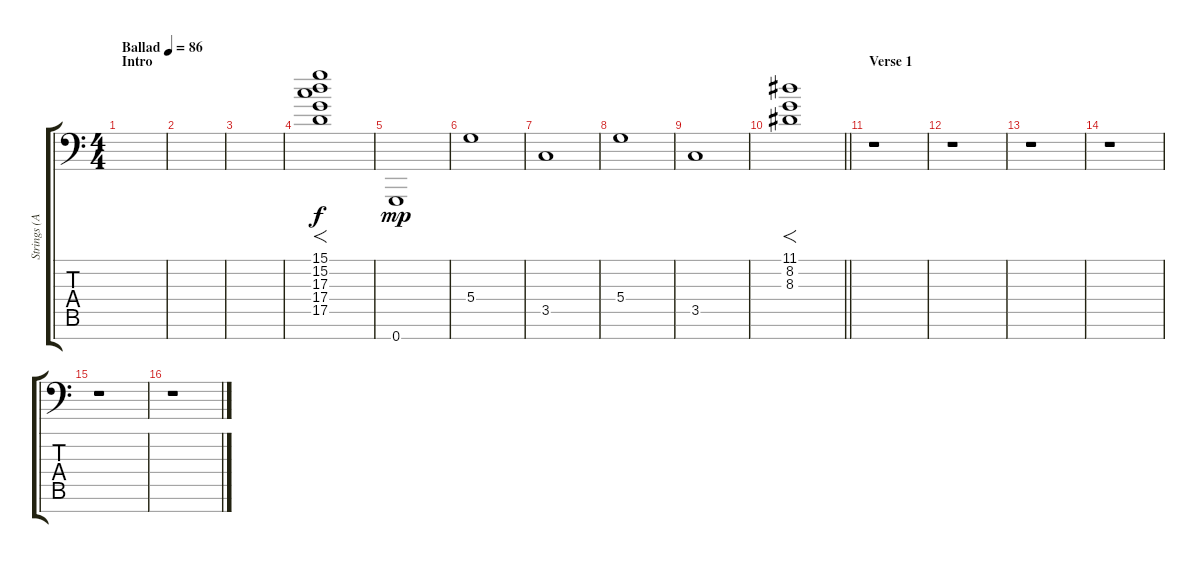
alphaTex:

\track ("Strings (Ali)" "Strings (A") {instrument stringensemble1}
\staff {score tabs}
\tuning (E4 B3 G3 D3 A2 E2 G1) {hide}
\ts (4 4)
\section ("" "Intro")
\tempo (86 "Ballad")
\clef f4
\ks c
|
|
|
(15.1 15.2 17.3 17.4 17.5).1{f} |
0.7.1{dy mp instrument cello} |
5.4.1 |
3.5.1 |
5.4.1 |
3.5.1 |
\barLineRight lightlight
(11.1 8.2 8.3).1{f instrument violin} |
\section ("" "Verse 1")
r.1 |
r.1 |
r.1 |
r.1 |
r.1 |
r.1
